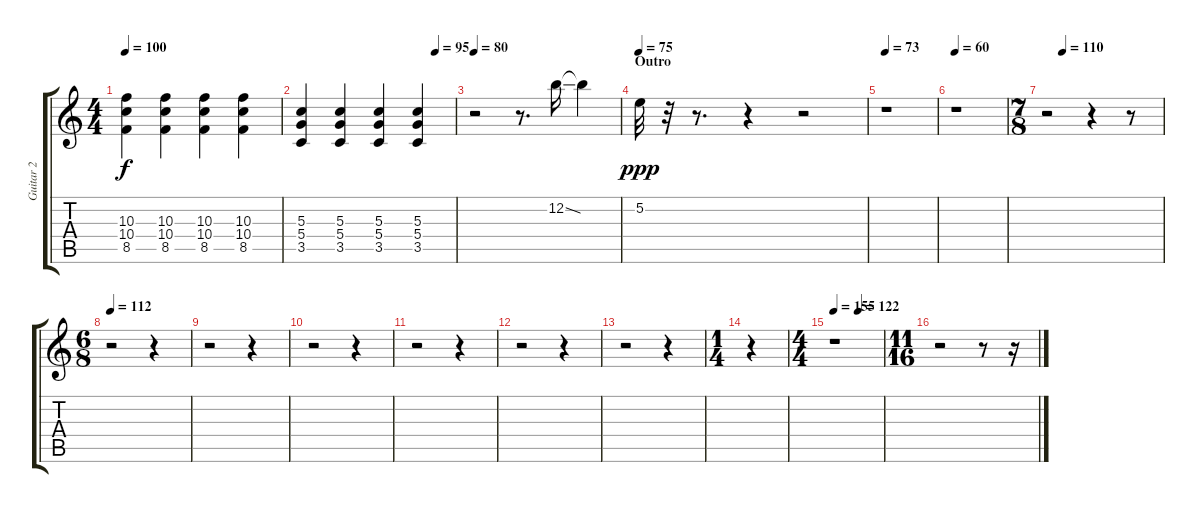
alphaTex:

\track ("Guitar 2" "Guitar 2") {instrument electricguitarjazz}
\staff {score tabs}
\tuning (E4 B3 G3 D3 A2 E2) {hide}
\ts (4 4)
\tempo 100
\clef g2
\ks c
(10.3 10.4 8.5).4{dy f} (10.3 10.4 8.5).4 (10.3 10.4 8.5).4 (10.3 10.4 8.5).4 |
\tempo (95 0.875)
(5.3 5.4 3.5).4 (5.3 5.4 3.5).4 (5.3 5.4 3.5).4 (5.3 5.4 3.5).4 |
\tempo 80
r.2 r.8{d} 12.2{ss}.16{volume 0} 12.2{t}.4{volume 9} |
\section ("" "Outro")
\tempo 75
5.2.32{dy ppp} r.32 r.8{d} r.4 r.2 |
\tempo 73
r.1 |
\tempo 60
r.1 |
\ts (7 8)
\tempo (110 0.14285714285714285)
r.2 r.4 r.8 |
\ts (6 8)
\tempo 112
r.2 r.4 |
r.2 r.4 |
r.2 r.4 |
r.2 r.4 |
r.2 r.4 |
r.2 r.4 |
\ts (1 4)
r.4 |
\ts (4 4)
\tempo 155
\tempo (122 0.5)
r.1 |
\ts (11 16)
r.2 r.8 r.16
